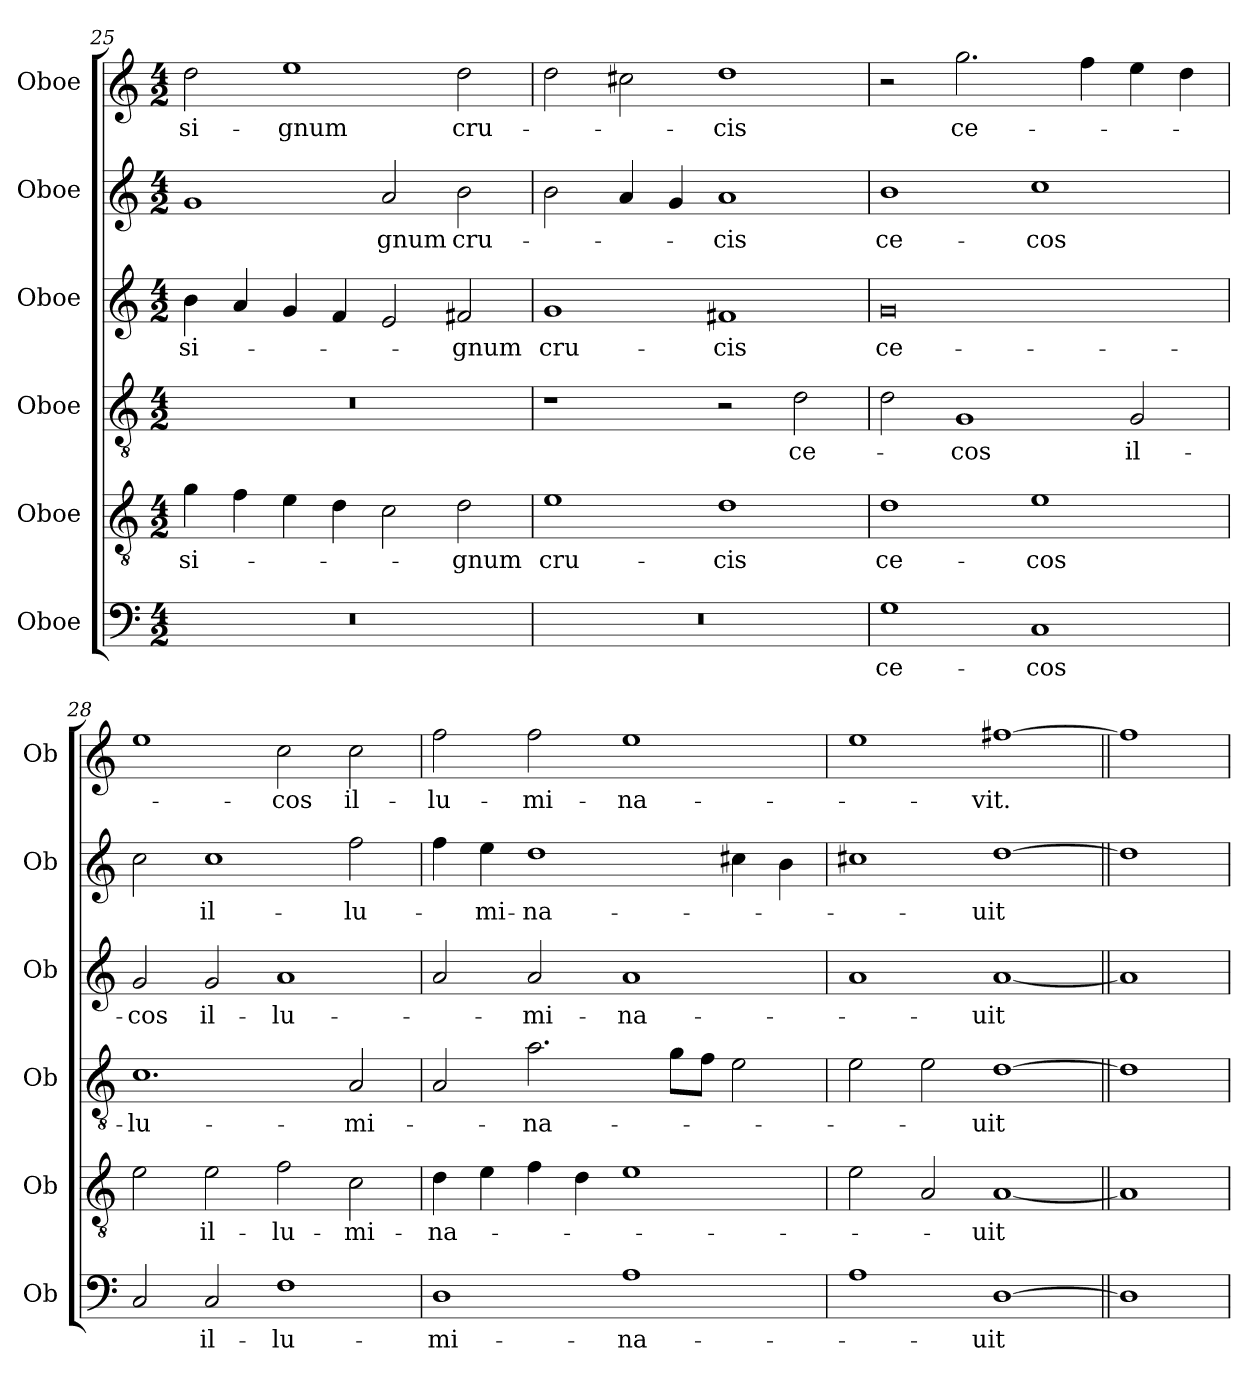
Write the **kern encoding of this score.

**kern	**text	**kern	**text	**kern	**text	**kern	**text	**kern	**text	**kern	**text
*part6	*part6	*part5	*part5	*part4	*part4	*part3	*part3	*part2	*part2	*part1	*part1
*staff6	*staff6	*staff5	*staff5	*staff4	*staff4	*staff3	*staff3	*staff2	*staff2	*staff1	*staff1
*I"Oboe	*	*I"Oboe	*	*I"Oboe	*	*I"Oboe	*	*I"Oboe	*	*I"Oboe	*
*I'Ob	*	*I'Ob	*	*I'Ob	*	*I'Ob	*	*I'Ob	*	*I'Ob	*
*clefF4	*	*clefGv2	*	*clefGv2	*	*clefG2	*	*clefG2	*	*clefG2	*
*k[]	*	*k[]	*	*k[]	*	*k[]	*	*k[]	*	*k[]	*
*M4/2	*	*M4/2	*	*M4/2	*	*M4/2	*	*M4/2	*	*M4/2	*
=25	=25	=25	=25	=25	=25	=25	=25	=25	=25	=25	=25
0r	.	4g\	si-	0r	.	4b\	si-	1g	.	2dd\	si-
.	.	4f\	.	.	.	4a/	.	.	.	.	.
.	.	4e\	.	.	.	4g/	.	.	.	1ee	-gnum
.	.	4d\	.	.	.	4f/	.	.	.	.	.
.	.	2c\	.	.	.	2e/	.	2a/	-gnum	.	.
.	.	2d\	-gnum	.	.	2f#X/	-gnum	2b\	cru-	2dd\	cru-
=26	=26	=26	=26	=26	=26	=26	=26	=26	=26	=26	=26
0r	.	1e	cru-	1r	.	1g	cru-	2b\	.	2dd\	.
.	.	.	.	.	.	.	.	4a/	.	2cc#X\	.
.	.	.	.	.	.	.	.	4g/	.	.	.
.	.	1d	-cis	2r	.	1f#X	-cis	1a	-cis	1dd	-cis
.	.	.	.	2d\	ce-	.	.	.	.	.	.
=27	=27	=27	=27	=27	=27	=27	=27	=27	=27	=27	=27
1G	ce-	1d	ce-	2d\	.	0g	ce-	1b	ce-	2r	.
.	.	.	.	1G	-cos	.	.	.	.	2.gg\	ce-
1C	-cos	1e	-cos	.	.	.	.	1cc	-cos	.	.
.	.	.	.	.	.	.	.	.	.	4ff\	.
.	.	.	.	2G/	il-	.	.	.	.	4ee\	.
.	.	.	.	.	.	.	.	.	.	4dd\	.
=28	=28	=28	=28	=28	=28	=28	=28	=28	=28	=28	=28
2C/	.	2e\	.	1.c	-lu-	2g/	-cos	2cc\	.	1ee	.
2C/	il-	2e\	il-	.	.	2g/	il-	1cc	il-	.	.
1F	-lu-	2f\	-lu-	.	.	1a	-lu-	.	.	2cc\	-cos
.	.	2c\	-mi-	2A/	-mi-	.	.	2ff\	-lu-	2cc\	il-
!!LO:PB:g=z
=29	=29	=29	=29	=29	=29	=29	=29	=29	=29	=29	=29
1D	-mi-	4d\	-na-	2A/	.	2a/	.	4ff\	.	2ff\	-lu-
.	.	4e\	.	.	.	.	.	4ee\	-mi-	.	.
.	.	4f\	.	2.a\	-na-	2a/	-mi-	1dd	-na-	2ff\	-mi-
.	.	4d\	.	.	.	.	.	.	.	.	.
1A	-na-	1e	.	.	.	1a	-na-	.	.	1ee	-na-
.	.	.	.	8g\L	.	.	.	.	.	.	.
.	.	.	.	8f\J	.	.	.	.	.	.	.
.	.	.	.	2e\	.	.	.	4cc#X\	.	.	.
.	.	.	.	.	.	.	.	4b\	.	.	.
=30	=30	=30	=30	=30	=30	=30	=30	=30	=30	=30	=30
1A	.	2e\	.	2e\	.	1a	.	1cc#X	.	1ee	.
.	.	2A/	.	2e\	.	.	.	.	.	.	.
[1D	-uit	[1A	-uit	[1d	-uit	[1a	-uit	[1dd	-uit	[1ff#X	-vit.
=31||	=31||	=31||	=31||	=31||	=31||	=31||	=31||	=31||	=31||	=31||	=31||
1D]	.	1A]	.	1d]	.	1a]	.	1dd]	.	1ff#]	.
=	=	=	=	=	=	=	=	=	=	=	=
*-	*-	*-	*-	*-	*-	*-	*-	*-	*-	*-	*-
